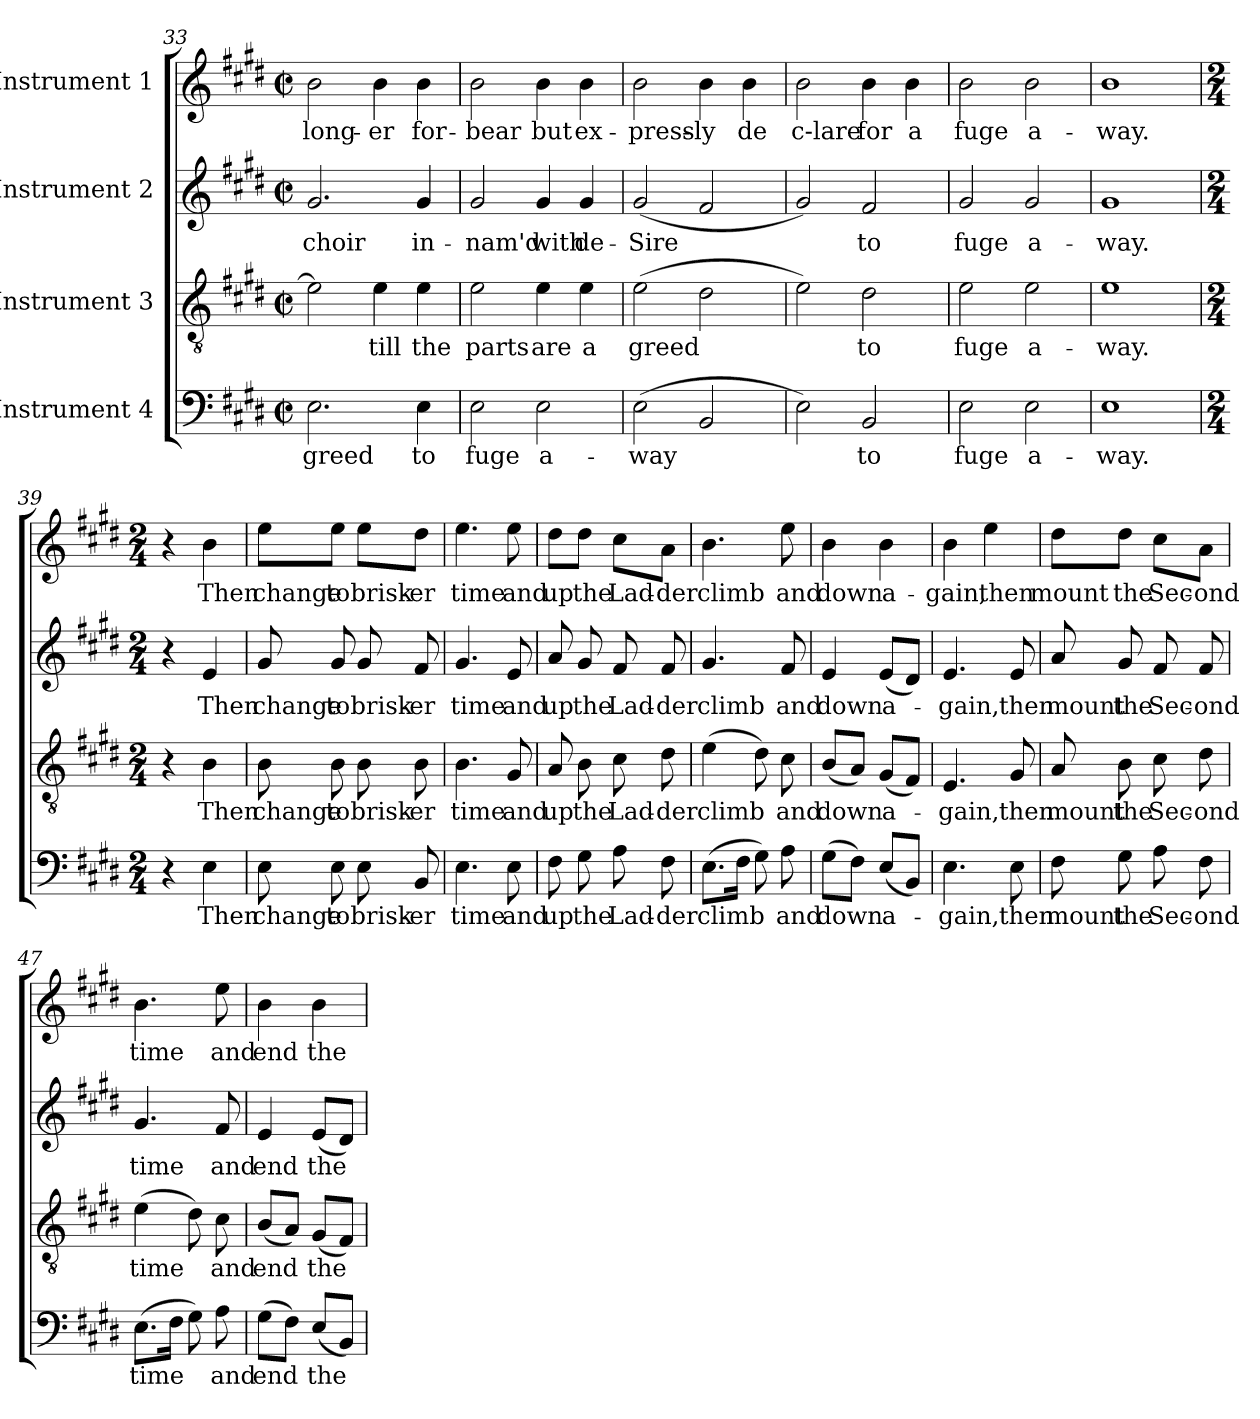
**kern	**text	**kern	**text	**kern	**text	**kern	**text
*part4	*part4	*part3	*part3	*part2	*part2	*part1	*part1
*staff4	*staff4	*staff3	*staff3	*staff2	*staff2	*staff1	*staff1
*I"Instrument 4	*	*I"Instrument 3	*	*I"Instrument 2	*	*I"Instrument 1	*
!!LO:PB:g=z
*clefF4	*	*clefGv2	*	*clefG2	*	*clefG2	*
*k[f#c#g#d#]	*	*k[f#c#g#d#]	*	*k[f#c#g#d#]	*	*k[f#c#g#d#]	*
*E:	*	*E:	*	*E:	*	*E:	*
*M2/2	*	*M2/2	*	*M2/2	*	*M2/2	*
*met(c|)	*	*met(c|)	*	*met(c|)	*	*met(c|)	*
=33	=33	=33	=33	=33	=33	=33	=33
!	!LO:LY:b:cj	!	!	!	!LO:LY:b:cj	!	!LO:LY:b:cj
2.E\	-greed	2e\]	.	2.g#/	choir	2b\	long-
!	!	!	!LO:LY:b:cj	!	!	!	!LO:LY:b:cj
.	.	4e\	till	.	.	4b\	-er
!	!LO:LY:b:cj	!	!LO:LY:b:cj	!	!LO:LY:b:cj	!	!LO:LY:b:cj
4E\	to	4e\	the	4g#/	in-	4b\	for-
=34	=34	=34	=34	=34	=34	=34	=34
!	!LO:LY:b:cj	!	!LO:LY:b:cj	!	!LO:LY:b:cj	!	!LO:LY:b:cj
2E\	fuge	2e\	parts	2g#/	-nam'd	2b\	-bear
!	!LO:LY:b:cj	!	!LO:LY:b:cj	!	!LO:LY:b:cj	!	!LO:LY:b:cj
2E\	a-	4e\	are	4g#/	with	4b\	but
!	!	!	!LO:LY:b:cj	!	!LO:LY:b:cj	!	!LO:LY:b:cj
.	.	4e\	a	4g#/	de-	4b\	ex-
=35	=35	=35	=35	=35	=35	=35	=35
!	!LO:LY:b	!	!LO:LY:b	!	!LO:LY:b	!	!LO:LY:b:cj
(>2E\	-way	(>2e\	greed	(<2g#/	-Sire	2b\	-press-
!	!	!	!	!	!	!	!LO:LY:b:cj
2BB/	.	2d#\	.	2f#/	.	4b\	-ly
!	!	!	!	!	!	!	!LO:LY:b:cj
.	.	.	.	.	.	4b\	de
=36	=36	=36	=36	=36	=36	=36	=36
!	!	!	!	!	!	!	!LO:LY:b:cj
2E\)	.	2e\)	.	2g#/)	.	2b\	c-lare
!	!LO:LY:b:cj	!	!LO:LY:b:cj	!	!LO:LY:b:cj	!	!LO:LY:b:cj
2BB/	to	2d#\	to	2f#/	to	4b\	for
!	!	!	!	!	!	!	!LO:LY:b:cj
.	.	.	.	.	.	4b\	a
=37	=37	=37	=37	=37	=37	=37	=37
!	!LO:LY:b:cj	!	!LO:LY:b:cj	!	!LO:LY:b:cj	!	!LO:LY:b:cj
2E\	fuge	2e\	fuge	2g#/	fuge	2b\	fuge
!	!LO:LY:b:cj	!	!LO:LY:b:cj	!	!LO:LY:b:cj	!	!LO:LY:b:cj
2E\	a-	2e\	a-	2g#/	a-	2b\	a-
=38	=38	=38	=38	=38	=38	=38	=38
!	!LO:LY:b:cj	!	!LO:LY:b:cj	!	!LO:LY:b:cj	!	!LO:LY:b:cj
1E	-way.	1e	-way.	1g#	-way.	1b	-way.
!!LO:LB:g=z
=39	=39	=39	=39	=39	=39	=39	=39
*M2/4	*	*M2/4	*	*M2/4	*	*M2/4	*
4r	.	4r	.	4r	.	4r	.
!	!LO:LY:b:cj	!	!LO:LY:b:cj	!	!LO:LY:b:cj	!	!LO:LY:b:cj
4E\	Then	4B\	Then	4e/	Then	4b\	Then
=40	=40	=40	=40	=40	=40	=40	=40
!	!LO:LY:b:cj	!	!LO:LY:b:cj	!	!LO:LY:b:cj	!	!LO:LY:b:cj
8E\	change	8B\	change	8g#/	change	8ee\L	change
!	!LO:LY:b:cj	!	!LO:LY:b:cj	!	!LO:LY:b:cj	!	!LO:LY:b:cj
8E\	to	8B\	to	8g#/	to	8ee\J	to
!	!LO:LY:b:cj	!	!LO:LY:b:cj	!	!LO:LY:b:cj	!	!LO:LY:b:cj
8E\	brisk-	8B\	brisk-	8g#/	brisk-	8ee\L	brisk-
!	!LO:LY:b:cj	!	!LO:LY:b:cj	!	!LO:LY:b:cj	!	!LO:LY:b:cj
8BB/	-er	8B\	-er	8f#/	-er	8dd#\J	-er
=41	=41	=41	=41	=41	=41	=41	=41
!	!LO:LY:b:cj	!	!LO:LY:b:cj	!	!LO:LY:b:cj	!	!LO:LY:b:cj
4.E\	time	4.B\	time	4.g#/	time	4.ee\	time
!	!LO:LY:b:cj	!	!LO:LY:b:cj	!	!LO:LY:b:cj	!	!LO:LY:b:cj
8E\	and	8G#/	and	8e/	and	8ee\	and
=42	=42	=42	=42	=42	=42	=42	=42
!	!LO:LY:b:cj	!	!LO:LY:b:cj	!	!LO:LY:b:cj	!	!LO:LY:b:cj
8F#\	up	8A/	up	8a/	up	8dd#\L	up
!	!LO:LY:b:cj	!	!LO:LY:b:cj	!	!LO:LY:b:cj	!	!LO:LY:b:cj
8G#\	the	8B\	the	8g#/	the	8dd#\J	the
!	!LO:LY:b:cj	!	!LO:LY:b:cj	!	!LO:LY:b:cj	!	!LO:LY:b:cj
8A\	Lad-	8c#\	Lad-	8f#/	Lad-	8cc#\L	Lad-
!	!LO:LY:b:cj	!	!LO:LY:b:cj	!	!LO:LY:b:cj	!	!LO:LY:b:cj
8F#\	-der	8d#\	-der	8f#/	-der	8a\J	-der
=43	=43	=43	=43	=43	=43	=43	=43
!	!LO:LY:b	!	!LO:LY:b	!	!LO:LY:b:cj	!	!LO:LY:b:cj
(>8.E\L	climb	(>4e\	climb	4.g#/	climb	4.b\	climb
16F#\J	.	.	.	.	.	.	.
8G#\)	.	8d#\)	.	.	.	.	.
!	!LO:LY:b:cj	!	!LO:LY:b:cj	!	!LO:LY:b:cj	!	!LO:LY:b:cj
8A\	and	8c#\	and	8f#/	and	8ee\	and
!!LO:LB:g=z
=44	=44	=44	=44	=44	=44	=44	=44
!	!LO:LY:b	!	!LO:LY:b	!	!LO:LY:b:cj	!	!LO:LY:b:cj
(>8G#\L	down	(<8B/L	down	4e/	down	4b\	down
8F#\J)	.	8A/J)	.	.	.	.	.
!	!LO:LY:b:cj	!	!LO:LY:b:cj	!	!LO:LY:b:cj	!	!LO:LY:b:cj
(<8E/L	a-	(<8G#/L	a-	(<8e/L	a-	4b\	a-
8BB/J)	.	8F#/J)	.	8d#/J)	.	.	.
=45	=45	=45	=45	=45	=45	=45	=45
!	!LO:LY:b:cj	!	!LO:LY:b:cj	!	!LO:LY:b:cj	!	!LO:LY:b:cj
4.E\	-gain,	4.E/	-gain,	4.e/	-gain,	4b\	-gain,
!	!	!	!	!	!	!	!LO:LY:b:cj
.	.	.	.	.	.	4ee\	then
!	!LO:LY:b:cj	!	!LO:LY:b:cj	!	!LO:LY:b:cj	!	!
8E\	then	8G#/	then	8e/	then	.	.
=46	=46	=46	=46	=46	=46	=46	=46
!	!LO:LY:b:cj	!	!LO:LY:b:cj	!	!LO:LY:b:cj	!	!LO:LY:b:cj
8F#\	mount	8A/	mount	8a/	mount	8dd#\L	mount
!	!LO:LY:b:cj	!	!LO:LY:b:cj	!	!LO:LY:b:cj	!	!LO:LY:b:cj
8G#\	the	8B\	the	8g#/	the	8dd#\J	the
!	!LO:LY:b:cj	!	!LO:LY:b:cj	!	!LO:LY:b:cj	!	!LO:LY:b:cj
8A\	Sec-	8c#\	Sec-	8f#/	Sec-	8cc#\L	Sec-
!	!LO:LY:b:cj	!	!LO:LY:b:cj	!	!LO:LY:b:cj	!	!LO:LY:b:cj
8F#\	-ond	8d#\	-ond	8f#/	-ond	8a\J	-ond
=47	=47	=47	=47	=47	=47	=47	=47
!	!LO:LY:b	!	!LO:LY:b	!	!LO:LY:b:cj	!	!LO:LY:b:cj
(>8.E\L	time	(>4e\	time	4.g#/	time	4.b\	time
16F#\J	.	.	.	.	.	.	.
8G#\)	.	8d#\)	.	.	.	.	.
!	!LO:LY:b:cj	!	!LO:LY:b:cj	!	!LO:LY:b:cj	!	!LO:LY:b:cj
8A\	and	8c#\	and	8f#/	and	8ee\	and
=48	=48	=48	=48	=48	=48	=48	=48
!	!LO:LY:b	!	!LO:LY:b	!	!LO:LY:b:cj	!	!LO:LY:b:cj
(>8G#\L	end	(<8B/L	end	4e/	end	4b\	end
8F#\J)	.	8A/J)	.	.	.	.	.
!	!LO:LY:b	!	!LO:LY:b	!	!LO:LY:b	!	!LO:LY:b:cj
(<8E/L	the	(<8G#/L	the	(<8e/L	the	4b\	the
8BB/J)	.	8F#/J)	.	8d#/J)	.	.	.
=	=	=	=	=	=	=	=
*-	*-	*-	*-	*-	*-	*-	*-
